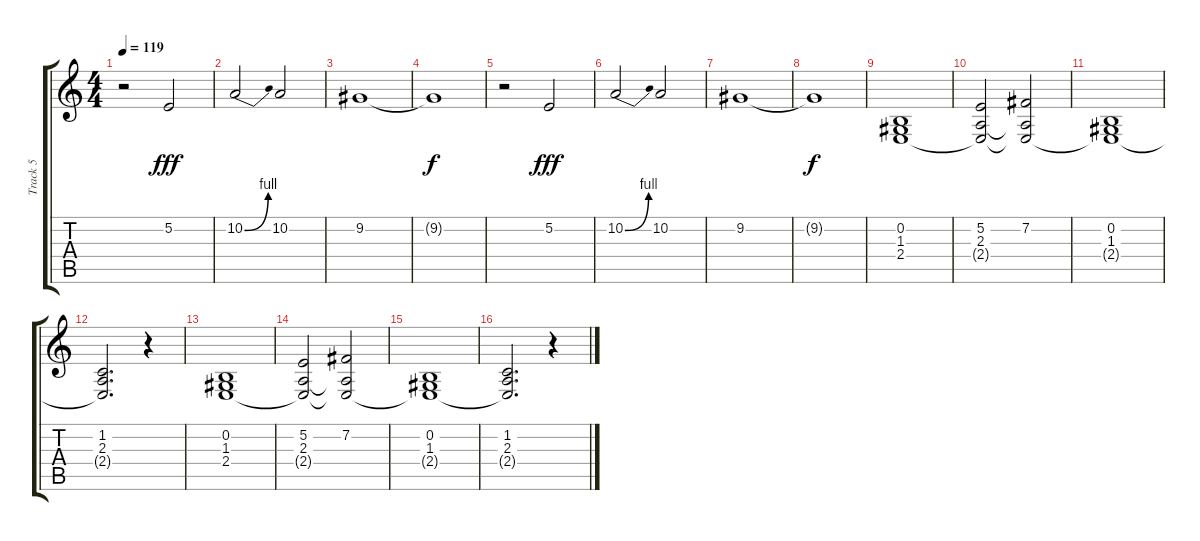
\track ("Track 5" "Track 5") {instrument ocarina}
\staff {score tabs}
\tuning (E4 B3 G3 D3 A2 E2) {hide}
\ts (4 4)
\tempo 119
\clef g2
\ks c
r.2{dy f} 5.2.2{dy fff} |
10.2{be (bend 0 0 60 4)}.2 10.2.2 |
9.2.1 |
9.2{t}.1{dy f} |
r.2 5.2.2{dy fff} |
10.2{be (bend 0 0 60 4)}.2 10.2.2 |
9.2.1 |
9.2{t}.1{dy f} |
(0.2 1.3 2.4).1{balance 8} |
(5.2 2.3 2.4{t}).2 (7.2 2.3{t} 2.4{t}).2 |
(0.2 1.3 2.4{t}).1 |
(1.2 2.3 2.4{t}).2{d volume 7} r.4 |
(0.2 1.3 2.4).1{volume 16} |
(5.2 2.3 2.4{t}).2 (7.2 2.3{t} 2.4{t}).2 |
(0.2 1.3 2.4{t}).1 |
(1.2 2.3 2.4{t}).2{d volume 7} r.4
